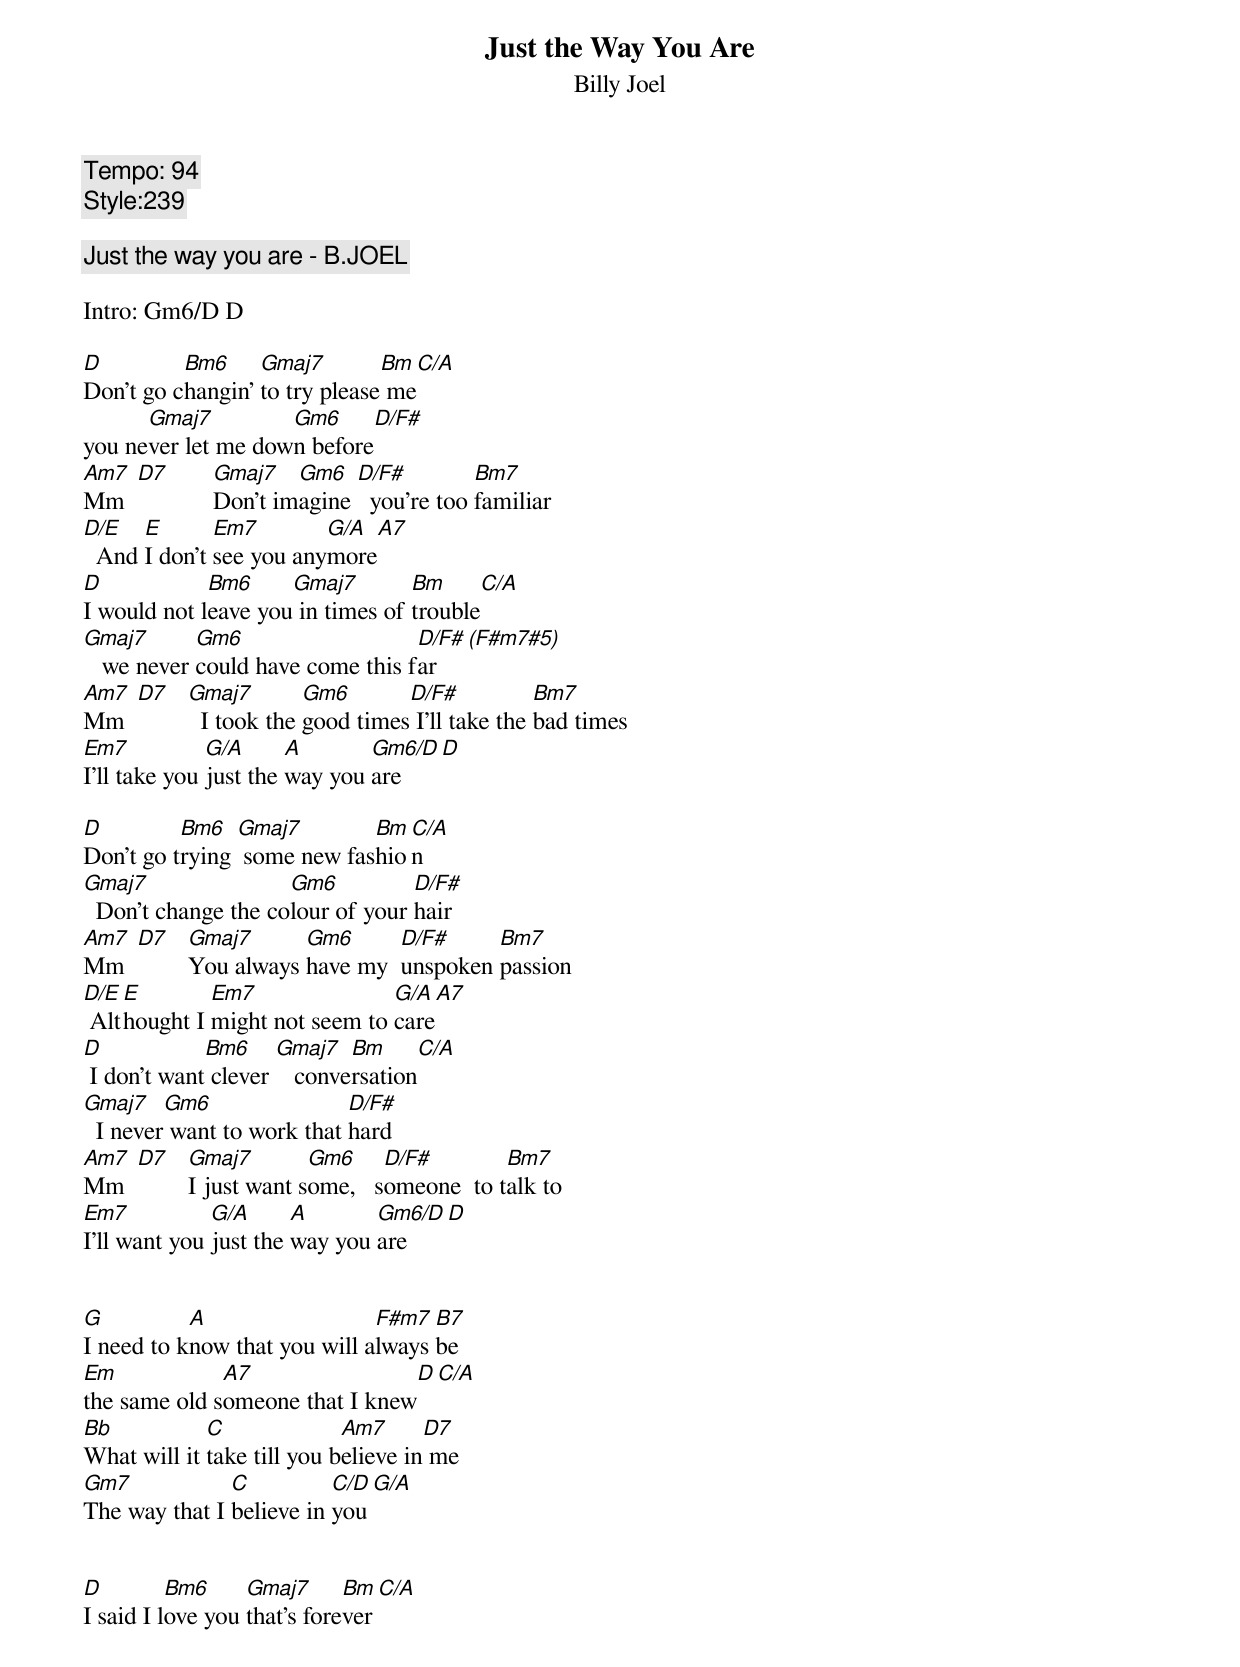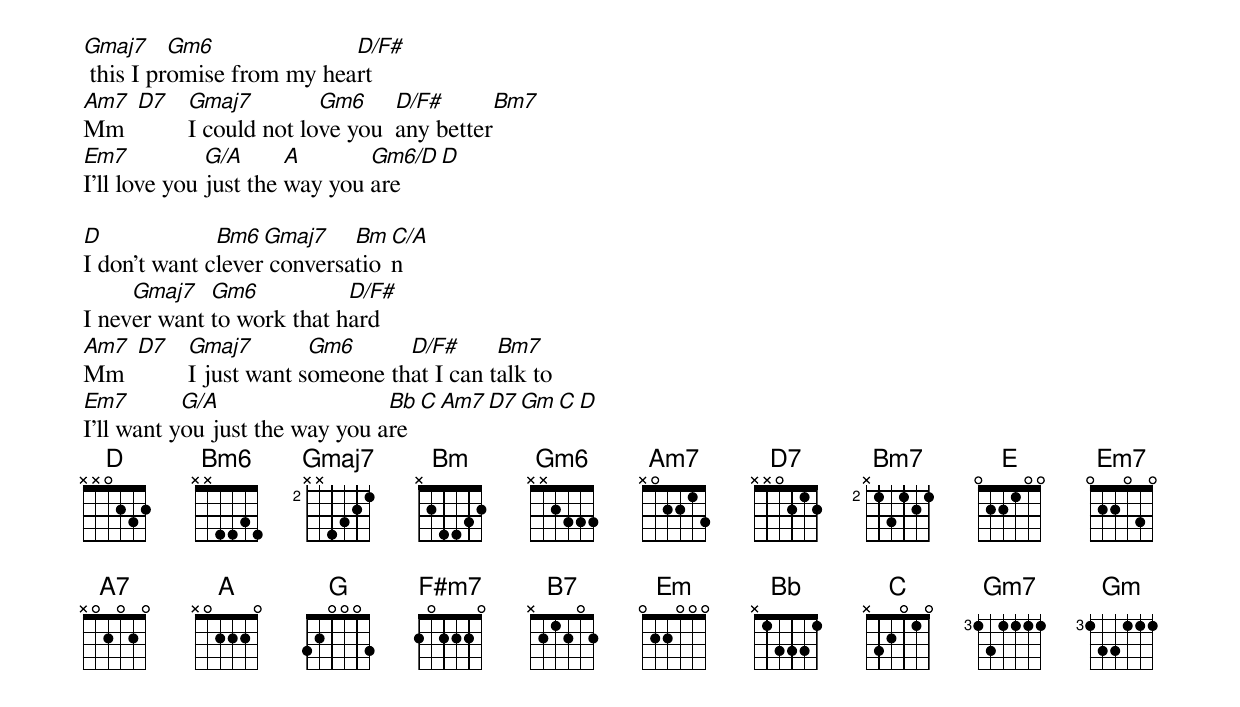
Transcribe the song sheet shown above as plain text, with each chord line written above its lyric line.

Just the Way You Are
Billy Joel
Tempo: 94
Style:239

Just the way you are - B.JOEL

Intro: Gm6/D D

D         Bm6     Gmaj7        Bm C/A
Don't go changin' to try please me
      Gmaj7         Gm6     D/F#
you never let me down before
Am7 D7     Gmaj7   Gm6   D/F#         Bm7
Mm         Don't imagine   you're too familiar
D/E   E       Em7        G/A     A7
  And I don't see you anymore
D            Bm6     Gmaj7        Bm     C/A
I would not leave you in times of trouble
Gmaj7       Gm6                   D/F# (F#m7#5)
   we never could have come this far
Am7 D7 Gmaj7        Gm6       D/F#           Bm7
Mm       I took the good times I'll take the bad times
Em7           G/A      A       Gm6/D D
I'll take you just the way you are

D         Bm6   Gmaj7        Bm C/A
Don't go trying  some new fashion
Gmaj7                Gm6          D/F#
  Don't change the colour of your hair
Am7 D7 Gmaj7      Gm6      D/F#     Bm7
Mm     You always have my  unspoken passion
D/E E        Em7               G/A   A7
 Althought I might not seem to care
D            Bm6     Gmaj7   Bm      C/A
 I don't want clever    conversation
Gmaj7    Gm6                D/F#
  I never want to work that hard
Am7 D7 Gmaj7        Gm6     D/F#        Bm7
Mm     I just want some,   someone  to talk to
Em7           G/A      A       Gm6/D D
I'll want you just the way you are


G          A                  F#m7  B7
I need to know that you will always be
Em            A7                D C/A
the same old someone that I knew
Bb           C              Am7      D7
What will it take till you believe in me
Gm7            C          C/D G/A
The way that I believe in you


D         Bm6     Gmaj7      Bm C/A
I said I love you that's forever
Gmaj7     Gm6              D/F#
 this I promise from my heart
Am7 D7 Gmaj7         Gm6     D/F#      Bm7
Mm     I could not love you  any better
Em7           G/A      A       Gm6/D D
I'll love you just the way you are

D             Bm6  Gmaj7    Bm C/A
I don't want clever conversation
     Gmaj7   Gm6           D/F#
I never want to work that hard
Am7 D7 Gmaj7        Gm6      D/F#      Bm7
Mm     I just want someone that I can talk to
Em7        G/A                  Bb C Am7 D7 Gm C D
I'll want you just the way you are
